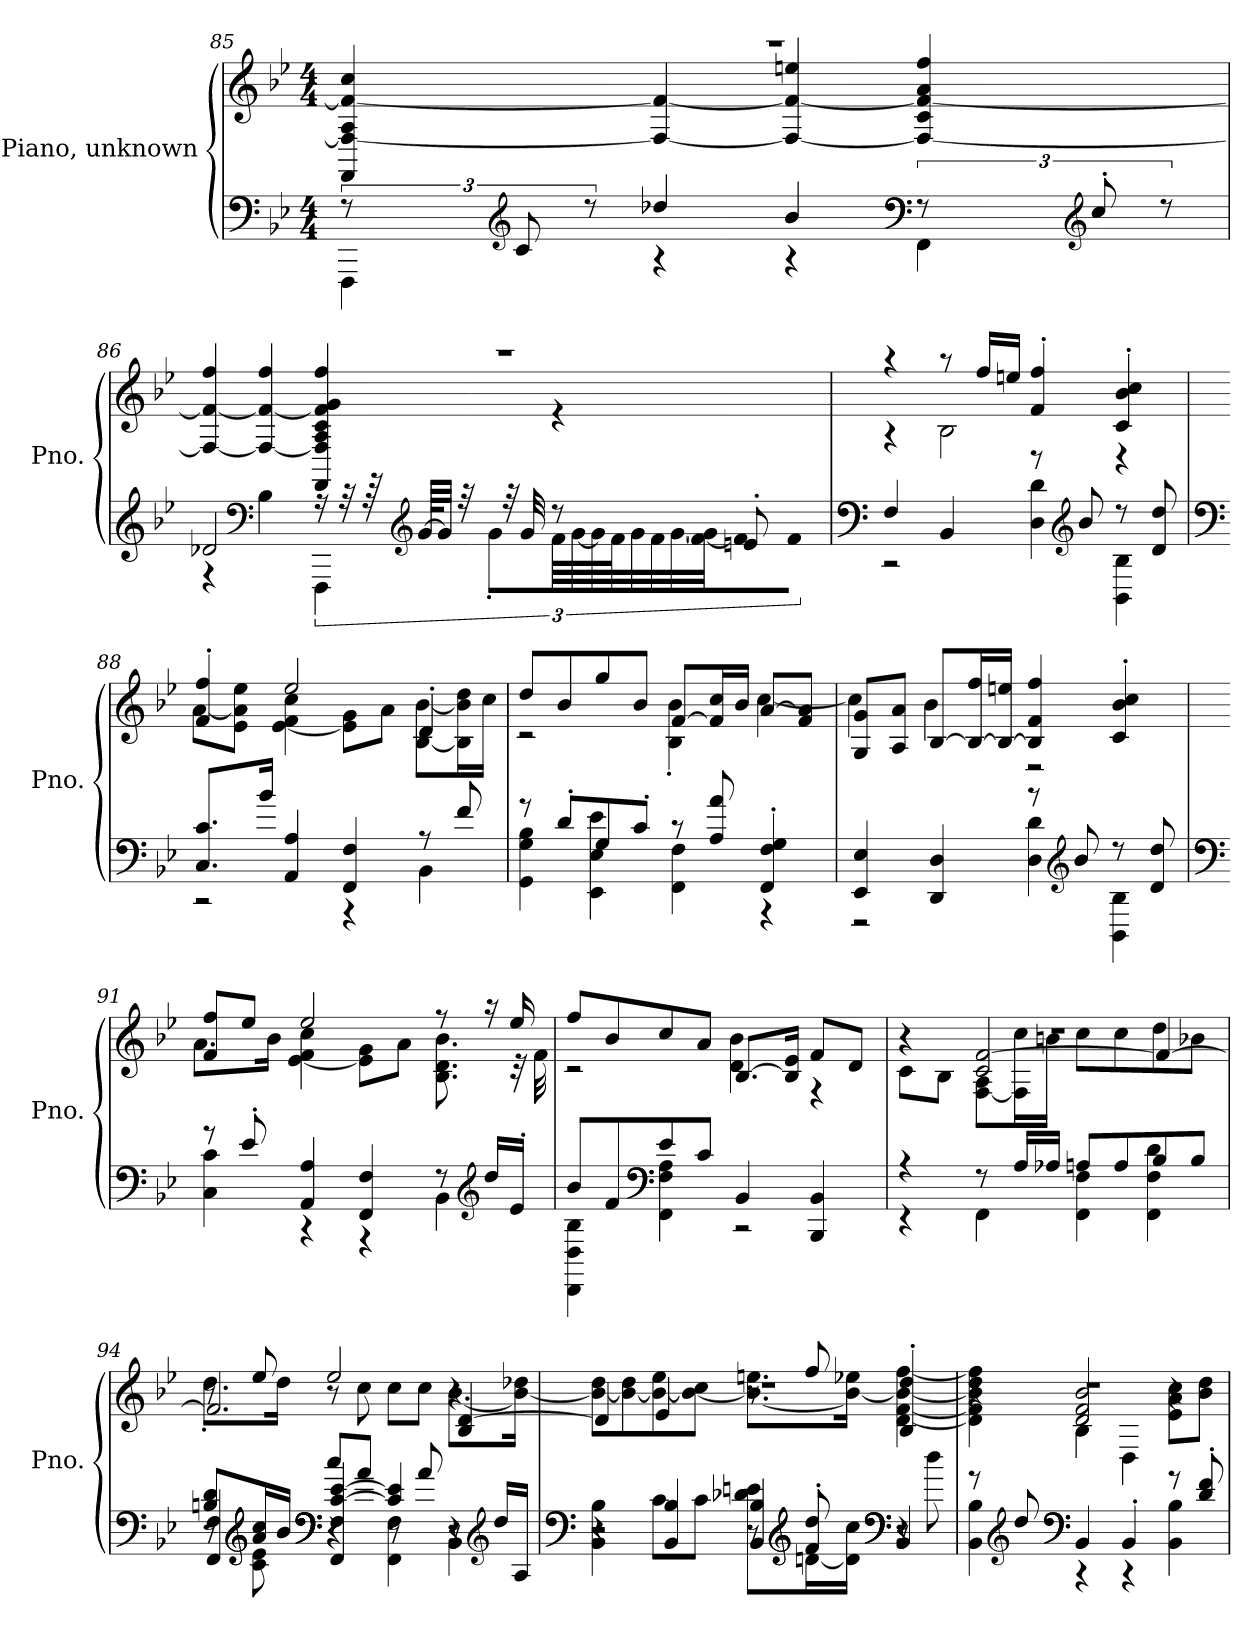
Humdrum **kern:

**kern	**kern
*part1	*part1
*staff2	*staff1
*I"Piano, unknown	*
*I'Pno.	*
*clefF4	*clefG2
*k[b-e-]	*k[b-e-]
*M4/4	*M4/4
=85	=85
*^	*^
12r	4FFF\	1r	4FF/ 4F/_ 4A/ 4f/_ 4cc/
*clefG2	*	*	*
12c/	.	.	.
12r	.	.	.
4dd-X/	4r	.	4F/_ 4f/_
4b-/	4r	.	4F/_ 4f/_ 4een/
*clefF4	*	*	*
12r	4FF\	.	4F/_ 4c/ 4f/_ 4a/ 4ff/
*clefG2	*	*	*
12cc'/	.	.	.
12r	.	.	.
!!LO:LB:g=z	!!
=86	=86	=86	=86
2d-X/	4r	1r	4F/_ 4f/_ 4ff/
*clefF4	*	*	*
.	4B-\	.	4F/_ 4f/_ 4ff/
16r	6FFF\	.	4FF/ 4F/] 4A/ 4c/ 4f/] 4g/ 4ff/
32r	.	.	.
64r	.	.	.
*clefG2	*	*	*
[64g/KLLL	.	.	.
32g/JJJ]	.	.	.
32r	.	.	.
.	12g'\L	.	.
32r	.	.	.
32g/	.	.	.
*	*Xbrackettup	*	*
8r	96f\LLL	.	4r
.	[96g\	.	.
.	96g\]	.	.
.	96f\J	.	.
.	48g\	.	.
.	48f\	.	.
.	[48g\	.	.
.	[48f\ 48g\]J	.	.
8en'/	16f\]	.	.
.	16f\JJ	.	.
=87	=87	=87	=87
*clefF4	*	*	*
4F/	2r	4r	4r
4BB-/	.	8r	2B-\
.	.	16ff/LL	.
.	.	16een/JJ	.
8r	4D\ 4d\	4f/' 4ff/'	.
*clefG2	*	*	*
8b-/	.	.	.
8r	4BB-\ 4B-\	4c/' 4b-/' 4cc/'	4r
8d/ 8dd/	.	.	.
!!LO:LB:g=z	!!
=88	=88	=88	=88
*clefF4	*	*	*
8.C/ 8.c/L	2r	4f/' 4ff/'	[8a\L
.	.	.	8e-\ 8a\] 8ee-\J
16b-/Jk	.	.	.
4AA/ 4A/	.	2ee-/	[4e-\ 4f\ 4cc\
4FF/ 4F/	4r	.	8e-\] 8g\L
.	.	.	8a\J
8r	4BB-\	4d'/	[8B-\ [8b-\L
8f/	.	.	16B-\] 16b-\] 16dd\L
.	.	.	16cc\JJ
=89	=89	=89	=89
8r	4GG\ 4G\ 4B-\	8dd/L	2r
8d'/L	.	8b-/	.
8G/	4EE-\ 4E-\ 4e-\	8gg/	.
8c'/J	.	8b-/J	.
8r	4FF\ 4F\	[8f/L	4B-\' 4b-\'
8A/ 8a/	.	16f/] 16cc/L	.
.	.	16b-/JJ	.
4FF/' 4F/' 4G/'	4r	[8a/L	[4cc\
.	.	8f/ 8a/]J	.
=90	=90	=90	=90
4EE-/ 4E-/	2r	8G/ 8g/L	4cc\]
.	.	8A/ 8a/J	.
4DD/ 4D/	.	[8B-/L	4b-\
.	.	16B-/_ 16ff/L	.
.	.	16B-/_ 16een/JJ	.
8r	4D\ 4d\	4B-/] 4f/ 4ff/	2r
*clefG2	*	*	*
8b-/	.	.	.
8r	4BB-\ 4B-\	4c/' 4b-/' 4cc/'	.
8d/ 8dd/	.	.	.
!!LO:PB:g=z	!!
=91	=91	=91	=91
*clefF4	*	*	*
8r	4C\ 4c\	8f/ 8ff/L	8.a\L
8e-'/	.	8ee-/J	.
.	.	.	16b-\Jk
4AA/ 4A/	4r	2ee-/	[4e-\ 4f\ 4cc\
4FF/ 4F/	4r	.	8e-\] 8g\L
.	.	.	8a\J
8r	4BB-\	8r	8.B-\ 8.d\ 8.b-\
*clefG2	*	*	*
16dd/LL	.	16r	.
16e-'/JJ	.	16ee-/	32r
.	.	.	32f\
=92	=92	=92	=92
8b-/L	4DD\ 4D\ 4B-\	8ff/L	2r
8f/	.	8b-/	.
*clefF4	*	*	*
8e-/	4FF\ 4F\ 4A\	8cc/	.
8c/J	.	8a/J	.
4BB-/	2r	[8.B-/L	4d\ 4b-\
.	.	16B-/] 16e-/Jk	.
4BBB-/ 4BB-/	.	8f/L	4r
.	.	8d/J	.
=93	=93	=93	=93
*	*	*	*^
4r	4r	1r	8c\L	4r
.	.	.	8B-\J	.
8r	4FF\	.	[8F\ 8A\L	2c/ [2f/
16A/LL	.	.	16F\] 16cc\L	.
16A-X/JJ	.	.	16bn\JJ	.
8An/L	4FF\ 4F\	.	8cc\L	.
8A/	.	.	8cc\	.
8B-/	4FF\ 4F\ 4d\	.	8dd\	4f/_
8B-/J	.	.	8b-X\J	.
!!LO:LB:g=z	!!	!!
=94	=94	=94	=94	=94
*	*^	*	*	*
8Bn/ 8d/L	8r	4FF/ 4F/	8r	8.dd'\L	2.f/]
*clefG2	*	*	*	*	*
16a/ 16cc/L	8c\ 8e-\	.	8ee-/	.	.
16b-/JJ	.	.	.	16dd\Jk	.
*clefF4	*	*	*	*	*
8cc/L	4r	4FF/ 4F/ [4c/ [4e-/	2ee-/	8r	.
8a/J	.	.	.	8cc\	.
8r	4FF\ 4F\	4c/] 4e-/]	.	8cc\L	.
8a/	.	.	.	8cc\J	.
8r	4BB-\	4r	4r	[8.b-\L	4B-/ [4d/
*clefG2	*	*	*	*	*
16dd/LL	.	.	.	.	.
16A/JJ	.	.	.	16b-\_ 16dd-X\Jk	.
=95	=95	=95	=95	=95	=95
*clefF4	*	*	*	*	*
2r	4BB-\ 4B-\	4r	1r	8b-\_ 8dd\L	4d/]
.	.	.	.	8b-\_ 8dd\	.
.	8c\L	4BB-/ 4B-/	.	8b-\_ 8ee-\	4e-/
.	8c\J	.	.	8b-\_ 8cc\J	.
8r	8d-X\ 8en\L	4BB-/ 4B-/	.	8.b-\_ 8.een\L	8r
*clefG2	*	*	*	*	*
8f/' 8dd/'	[16dn\L	.	.	.	8ff/
.	16d\] 16cc\JJ	.	.	16b-\_ 16ee-X\Jk	.
*clefF4	*	*	*	*	*
4r	8r	4BB-/	.	[4d\ [4f\ 4b-\_ [4ff\	4B-/' 4dd/'
.	8dd\	.	.	.	.
*	*v	*v	*	*	*
!!LO:LB:g=z	!!	!!
=96	=96	=96	=96	=96
8r	4BB-\ 4B-\	1r	4d\] 4f\] 4b-\] 4dd\ 4ff\]	4r
*clefG2	*	*	*	*
8dd/	.	.	.	.
*clefF4	*	*	*	*
4BB-/	4r	.	4B-\	2d/ 2f/ 2b-/
4BB-'/	4r	.	4D\	.
8r	4BB-\ 4B-\	.	8e-\ 8a\ 8cc\L	4r
8d/' 8f/'	.	.	8b-\ 8dd\J	.
*v	*v	*	*	*
*	*v	*v	*v
=	=
*-	*-
